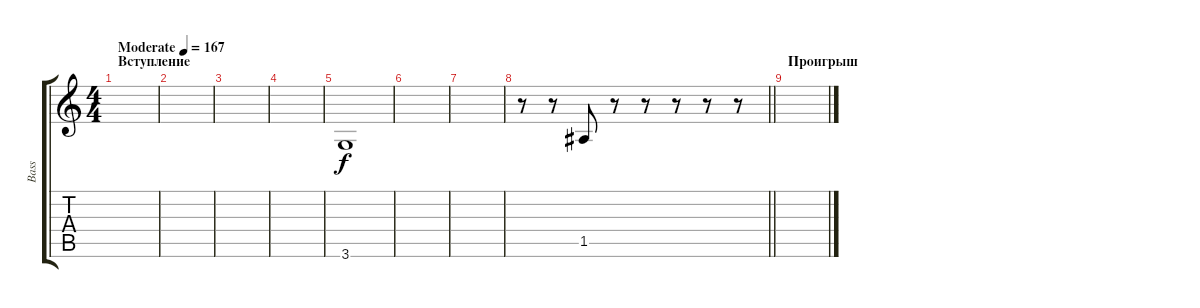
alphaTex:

\track ("Bass" "Bass") {instrument electricbassfinger}
\staff {score tabs}
\tuning (E4 B3 G3 D3 A2 E2) {hide}
\ts (4 4)
\section ("" "Вступление")
\tempo (167 "Moderate")
\clef g2
\ks c
|
|
|
|
3.6.1 |
|
|
\barLineRight lightlight
r.8 r.8 1.5.8 r.8 r.8 r.8 r.8 r.8 |
\section ("" "Проигрыш")
